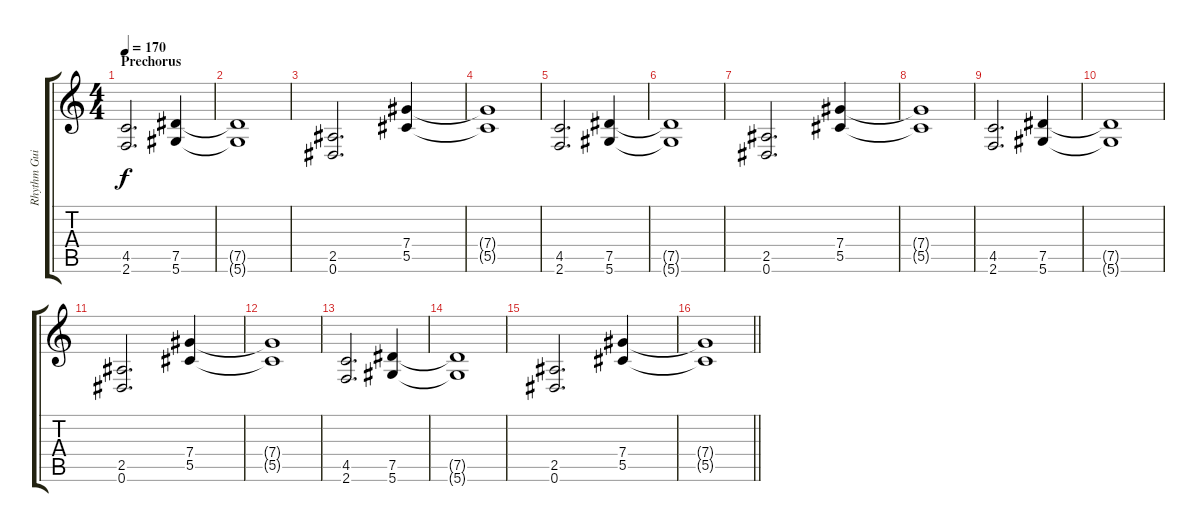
\track ("Rhythm Guitar" "Rhythm Gui") {instrument distortionguitar}
\staff {score tabs}
\tuning (Eb4 Bb3 Gb3 Db3 Ab2 Eb2) {hide}
\ts (4 4)
\section ("" "Prechorus")
\tempo 170
\clef g2
\ks c
(4.5 2.6).2{d dy f} (7.5 5.6).4 |
(7.5{t} 5.6{t}).1 |
(2.5 0.6).2{d} (7.4 5.5).4 |
(7.4{t} 5.5{t}).1 |
(4.5 2.6).2{d} (7.5 5.6).4 |
(7.5{t} 5.6{t}).1 |
(2.5 0.6).2{d} (7.4 5.5).4 |
(7.4{t} 5.5{t}).1 |
(4.5 2.6).2{d} (7.5 5.6).4 |
(7.5{t} 5.6{t}).1 |
(2.5 0.6).2{d} (7.4 5.5).4 |
(7.4{t} 5.5{t}).1 |
(4.5 2.6).2{d} (7.5 5.6).4 |
(7.5{t} 5.6{t}).1 |
(2.5 0.6).2{d} (7.4 5.5).4 |
\barLineRight lightlight
(7.4{t} 5.5{t}).1
